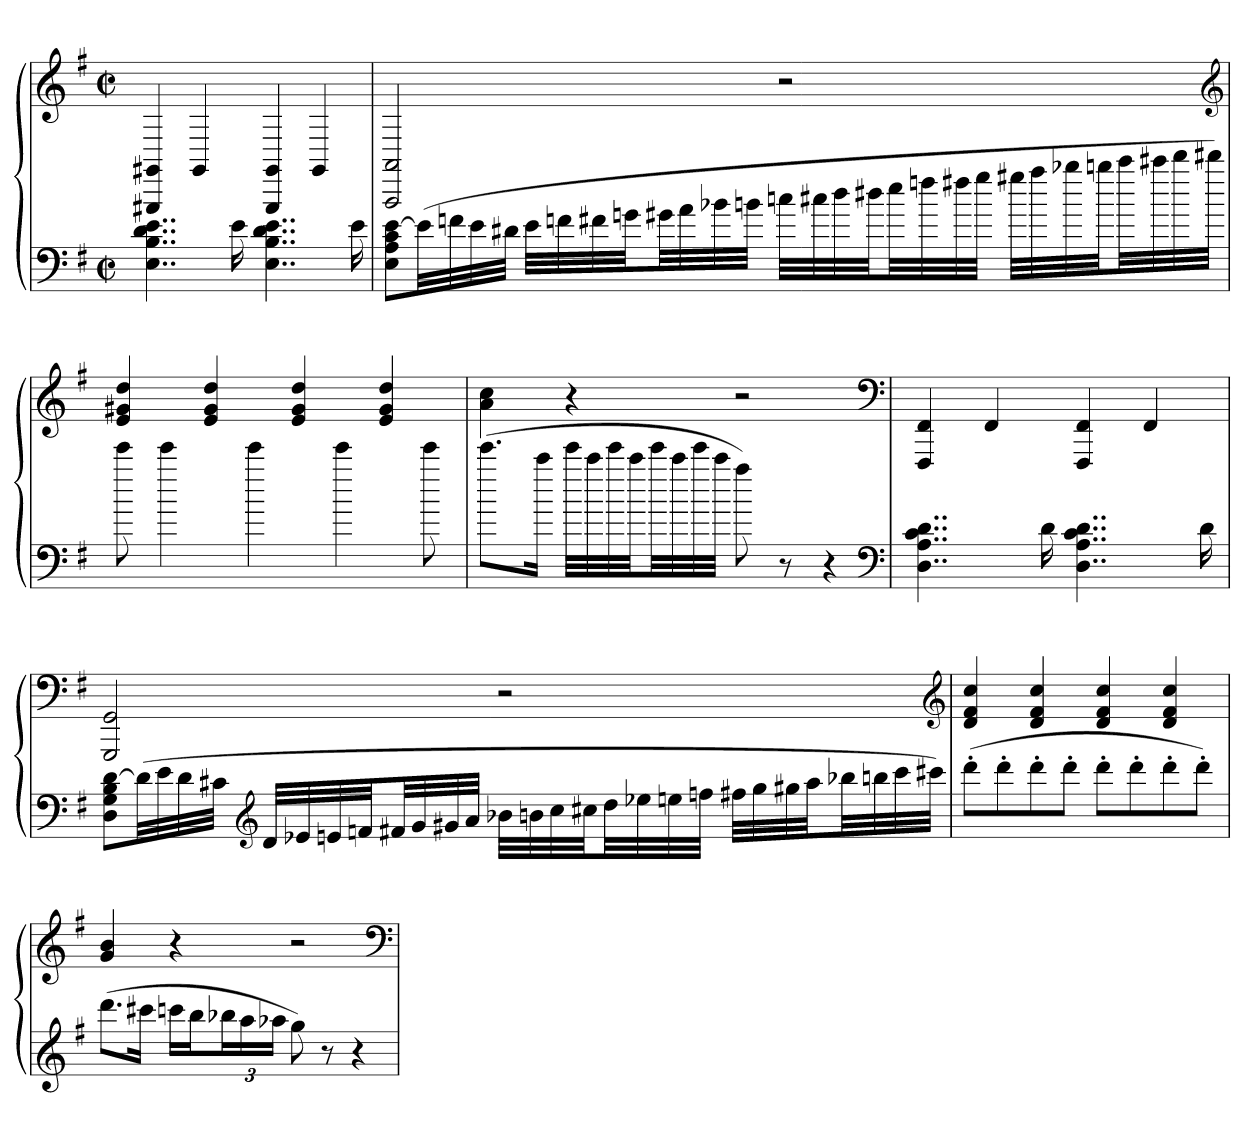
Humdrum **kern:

**kern	**kern
*part1	*part1
*staff2	*staff1
*clefF4	*clefG2
*k[f#]	*k[f#]
*G:	*G:
*M2/2	*M2/2
*met(c|)	*met(c|)
=	=
4..E 4..B 4..d 4..e	4GGG#X 4GG#X
.	4GG#
16e	.
4..E 4..B 4..d 4..e	4GGG# 4GG#
.	4GG#
16e	.
=	=
8E 8A 8c [8eL	2AAA 2AA
(32eLL]	.
32fn	.
32e	.
32d#XJJJ	.
32eLLL	.
32fn	.
32f#X	.
32gnJJ	.
32g#XLL	.
32a	.
32b-X	.
32bnJJJ	.
32ccnLLL	2r
32cc#X	.
32dd	.
32dd#XJJ	.
32eeLL	.
32ffn	.
32ff#X	.
32ggJJJ	.
32gg#XLLL	.
32aa	.
32bb-X	.
32bbnJJ	.
32cccLL	.
32ccc#X	.
32ddd	.
32ddd#XJJJ)	.
*	*clefG2
=	=
8eee	4e 4g#X 4dd
4eee	.
.	4e 4g# 4dd
4eee	.
.	4e 4g# 4dd
4eee	.
.	4e 4g# 4dd
8eee	.
=	=
(8.eeeL	4a 4cc
16cccJk	.
32eeeLLL	4r
32ccc	.
32eee	.
32cccJJ	.
32eeeLL	.
32ccc	.
32eee	.
32cccJJJ	.
8aa)	2r
8r	.
4r	.
*clefF4	*clefF4
=	=
4..D 4..A 4..c 4..d	4FFF# 4FF#
.	4FF#
16d	.
4..D 4..A 4..c 4..d	4FFF# 4FF#
.	4FF#
16d	.
=	=
8D 8G 8B [8dL	2GGG 2GG
(32dLL]	.
32e	.
32d	.
32c#XJJJ	.
*clefG2	*
32dLLL	.
32e-X	.
32en	.
32fnJJ	.
32f#XLL	.
32g	.
32g#X	.
32aJJJ	.
32b-XLLL	2r
32bn	.
32cc	.
32cc#XJJ	.
32ddLL	.
32ee-X	.
32een	.
32ffnJJJ	.
32ff#XLLL	.
32gg	.
32gg#X	.
32aaJJ	.
32bb-XLL	.
32bbn	.
32ccc	.
32ccc#XJJJ)	.
*	*clefG2
=	=
(8ddd'L	4d 4f# 4cc
8ddd'	.
8ddd'	4d 4f# 4cc
8ddd'J	.
8ddd'L	4d 4f# 4cc
8ddd'	.
8ddd'	4d 4f# 4cc
8ddd'J)	.
=	=
(8.dddL	4g 4b
16ccc#XJk	.
16cccnLL	4r
16bbJ	.
24bb-XL	.
24aa	.
24aa-XJJ	.
8gg)	2r
8r	.
4r	.
*	*clefF4
=	=
*-	*-
